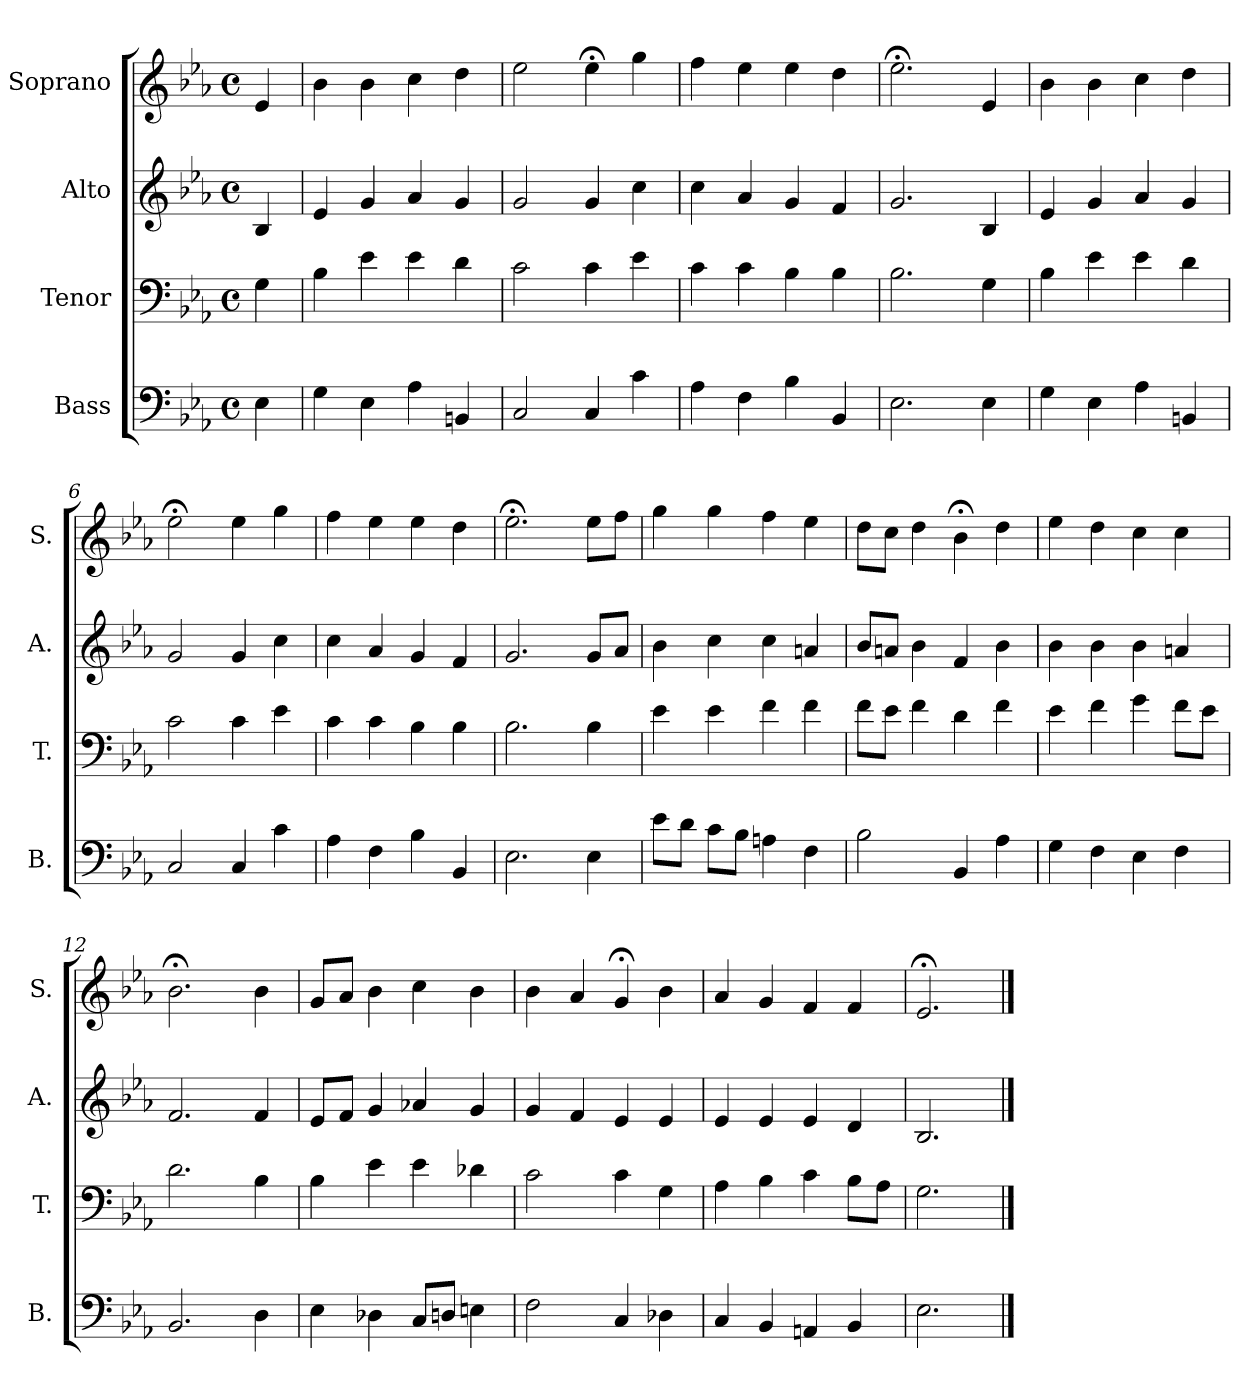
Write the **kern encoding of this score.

**kern	**kern	**kern	**kern
*part4	*part3	*part2	*part1
*staff4	*staff3	*staff2	*staff1
*I"Bass	*I"Tenor	*I"Alto	*I"Soprano
*I'B.	*I'T.	*I'A.	*I'S.
*clefF4	*clefF4	*clefG2	*clefG2
*k[b-e-a-]	*k[b-e-a-]	*k[b-e-a-]	*k[b-e-a-]
*E-:	*E-:	*E-:	*E-:
*M4/4	*M4/4	*M4/4	*M4/4
*met(c)	*met(c)	*met(c)	*met(c)
=	=	=	=
4E-\	4G\	4B-/	4e-/
=1	=1	=1	=1
4G\	4B-\	4e-/	4b-\
4E-\	4e-\	4g/	4b-\
4A-\	4e-\	4a-/	4cc\
4BBn/	4d\	4g/	4dd\
=2	=2	=2	=2
2C/	2c\	2g/	2ee-\
4C/	4c\	4g/	4ee-;<\
4c\	4e-\	4cc\	4gg\
=3	=3	=3	=3
4A-\	4c\	4cc\	4ff\
4F\	4c\	4a-/	4ee-\
4B-\	4B-\	4g/	4ee-\
4BB-/	4B-\	4f/	4dd\
=4	=4	=4	=4
2.E-\	2.B-\	2.g/	2.ee-;<\
4E-\	4G\	4B-/	4e-/
=5	=5	=5	=5
4G\	4B-\	4e-/	4b-\
4E-\	4e-\	4g/	4b-\
4A-\	4e-\	4a-/	4cc\
4BBn/	4d\	4g/	4dd\
!!LO:LB:g=z
=6	=6	=6	=6
2C/	2c\	2g/	2ee-;<\
4C/	4c\	4g/	4ee-\
4c\	4e-\	4cc\	4gg\
=7	=7	=7	=7
4A-\	4c\	4cc\	4ff\
4F\	4c\	4a-/	4ee-\
4B-\	4B-\	4g/	4ee-\
4BB-/	4B-\	4f/	4dd\
=8	=8	=8	=8
2.E-\	2.B-\	2.g/	2.ee-;<\
4E-\	4B-\	8g/L	8ee-\L
.	.	8a-/J	8ff\J
=9	=9	=9	=9
8e-\L	4e-\	4b-\	4gg\
8d\J	.	.	.
8c\L	4e-\	4cc\	4gg\
8B-\J	.	.	.
4An\	4f\	4cc\	4ff\
4F\	4f\	4an/	4ee-\
=10	=10	=10	=10
2B-\	8f\L	8b-/L	8dd\L
.	8e-\J	8an/J	8cc\J
.	4f\	4b-\	4dd\
4BB-/	4d\	4f/	4b-;<\
4A-\	4f\	4b-\	4dd\
!!LO:LB:g=z
=11	=11	=11	=11
4G\	4e-\	4b-\	4ee-\
4F\	4f\	4b-\	4dd\
4E-\	4g\	4b-\	4cc\
4F\	8f\L	4an/	4cc\
.	8e-\J	.	.
=12	=12	=12	=12
2.BB-/	2.d\	2.f/	2.b-;<\
4D\	4B-\	4f/	4b-\
=13	=13	=13	=13
4E-\	4B-\	8e-/L	8g/L
.	.	8f/J	8a-/J
4D-X\	4e-\	4g/	4b-\
8C/L	4e-\	4a-X/	4cc\
8Dn/J	.	.	.
4En\	4d-X\	4g/	4b-\
=14	=14	=14	=14
2F\	2c\	4g/	4b-\
.	.	4f/	4a-/
4C/	4c\	4e-/	4g;</
4D-X\	4G\	4e-/	4b-\
=15	=15	=15	=15
4C/	4A-\	4e-/	4a-/
4BB-/	4B-\	4e-/	4g/
4AAn/	4c\	4e-/	4f/
4BB-/	8B-\L	4d/	4f/
.	8A-\J	.	.
=16	=16	=16	=16
2.E-\	2.G\	2.B-/	2.e-;</
==	==	==	==
*-	*-	*-	*-
